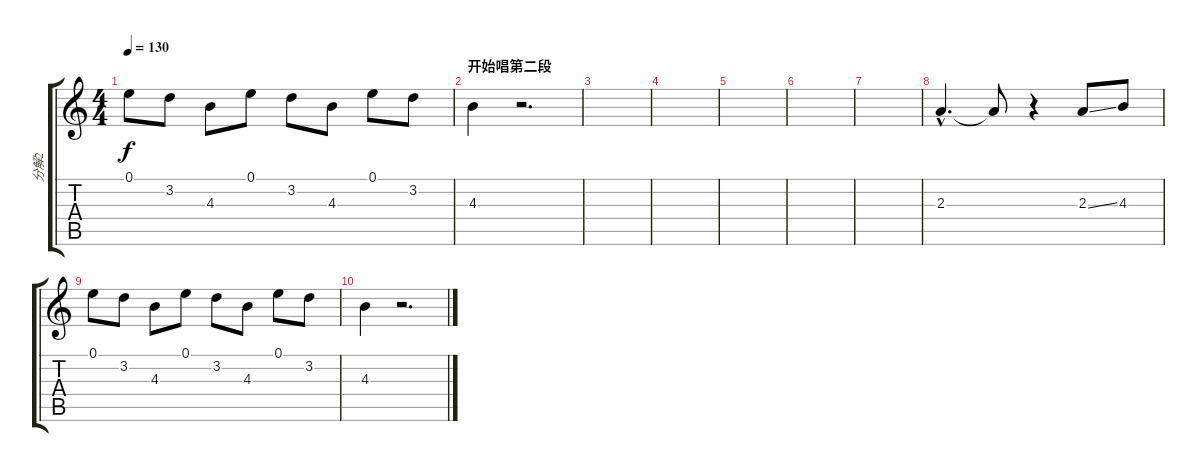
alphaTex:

\track ("分解2" "分解2") {instrument electricguitarmuted}
\staff {score tabs}
\tuning (E4 B3 G3 D3 A2 E2) {hide}
\ts (4 4)
\tempo 130
\clef g2
\ks c
0.1.8{dy f} 3.2.8 4.3.8 0.1.8 3.2.8 4.3.8 0.1.8 3.2.8 |
\section ("" "开始唱第二段")
4.3.4 r.2{d} |
|
|
|
|
|
2.3{hac}.4{d} 2.3{t}.8 r.4 2.3{ss}.8 4.3.8 |
0.1.8 3.2.8 4.3.8 0.1.8 3.2.8 4.3.8 0.1.8 3.2.8 |
4.3.4 r.2{d}
